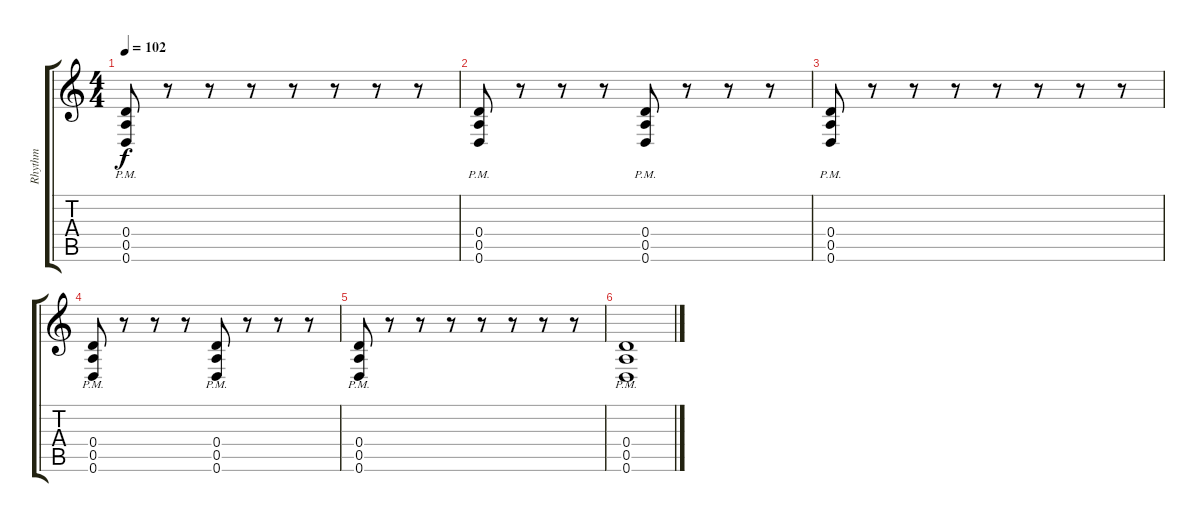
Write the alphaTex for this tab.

\track ("Rhythm" "Rhythm") {instrument distortionguitar}
\staff {score tabs}
\tuning (E4 B3 G3 D3 A2 D2) {hide}
\ts (4 4)
\tempo 102
\clef g2
\ks c
(0.4{pm} 0.5{pm} 0.6{pm}).8{dy f} r.8 r.8 r.8 r.8 r.8 r.8 r.8 |
(0.4{pm} 0.5{pm} 0.6{pm}).8 r.8 r.8 r.8 (0.4{pm} 0.5{pm} 0.6{pm}).8 r.8 r.8 r.8 |
(0.4{pm} 0.5{pm} 0.6{pm}).8 r.8 r.8 r.8 r.8 r.8 r.8 r.8 |
(0.4{pm} 0.5{pm} 0.6{pm}).8 r.8 r.8 r.8 (0.4{pm} 0.5{pm} 0.6{pm}).8 r.8 r.8 r.8 |
(0.4{pm} 0.5{pm} 0.6{pm}).8 r.8 r.8 r.8 r.8 r.8 r.8 r.8 |
(0.4{pm} 0.5{pm} 0.6{pm}).1
